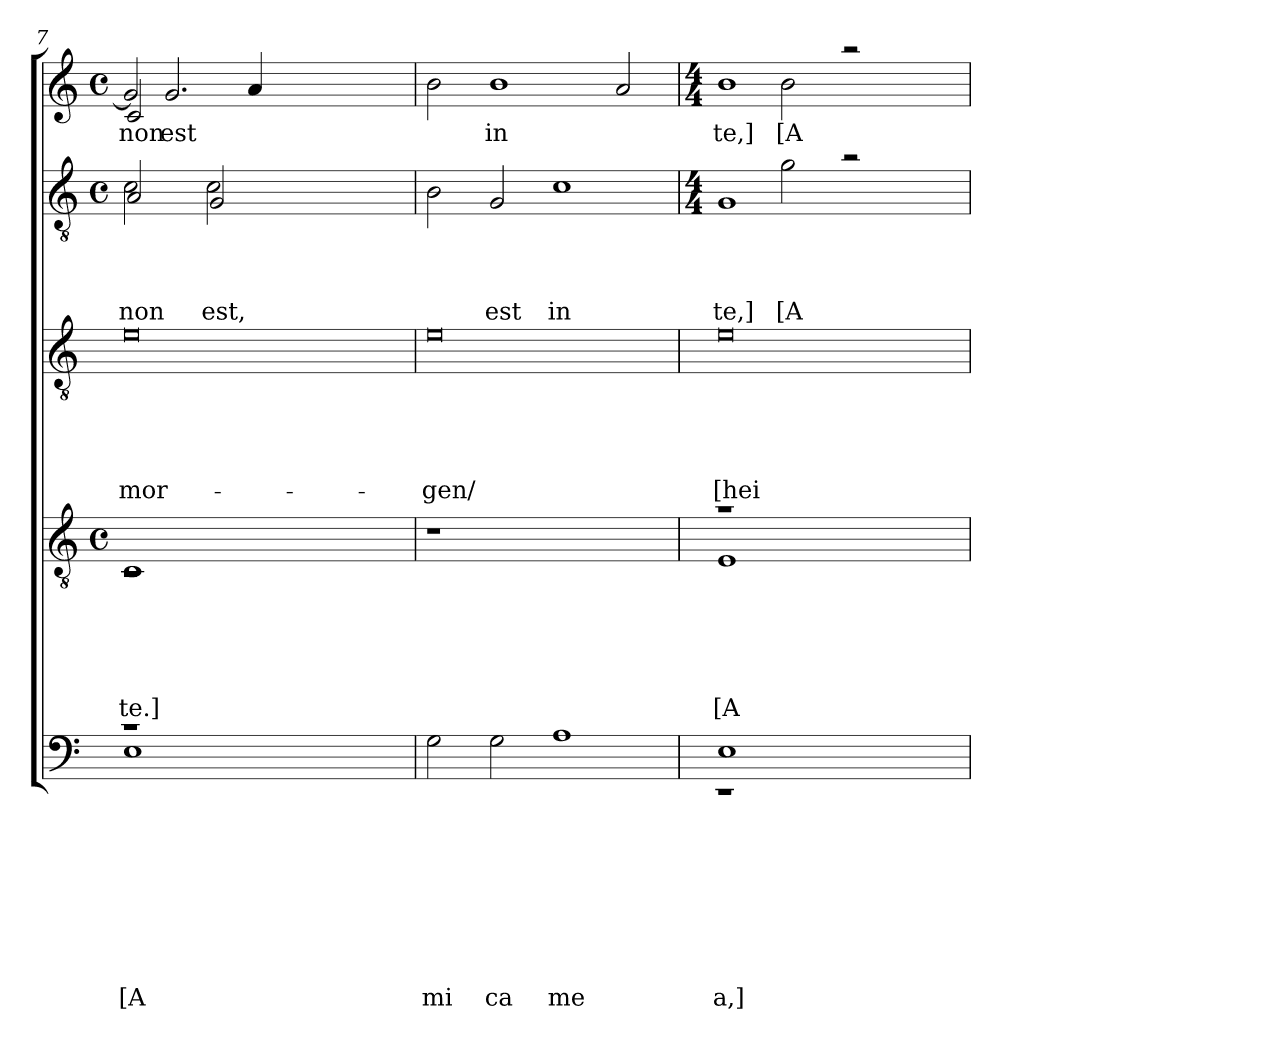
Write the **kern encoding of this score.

**kern	**text	**text	**text	**text	**text	**text	**text	**text	**text	**kern	**text	**text	**text	**text	**text	**text	**kern	**text	**text	**text	**text	**text	**kern	**text	**text	**text	**text	**kern	**text
*part5	*part5	*part5	*part5	*part5	*part5	*part5	*part5	*part5	*part5	*part4	*part4	*part4	*part4	*part4	*part4	*part4	*part3	*part3	*part3	*part3	*part3	*part3	*part2	*part2	*part2	*part2	*part2	*part1	*part1
*staff5	*staff5	*staff5	*staff5	*staff5	*staff5	*staff5	*staff5	*staff5	*staff5	*staff4	*staff4	*staff4	*staff4	*staff4	*staff4	*staff4	*staff3	*staff3	*staff3	*staff3	*staff3	*staff3	*staff2	*staff2	*staff2	*staff2	*staff2	*staff1	*staff1
!!LO:PB:g=z
*clefF4	*	*	*	*	*	*	*	*	*	*clefGv2	*	*	*	*	*	*	*clefGv2	*	*	*	*	*	*clefGv2	*	*	*	*	*clefG2	*
*k[]	*	*	*	*	*	*	*	*	*	*k[]	*	*	*	*	*	*	*k[]	*	*	*	*	*	*k[]	*	*	*	*	*k[]	*
*C:	*	*	*	*	*	*	*	*	*	*C:	*	*	*	*	*	*	*C:	*	*	*	*	*	*C:	*	*	*	*	*C:	*
*	*	*	*	*	*	*	*	*	*	*M4/4	*	*	*	*	*	*	*	*	*	*	*	*	*M4/4	*	*	*	*	*M4/4	*
*	*	*	*	*	*	*	*	*	*	*met(c)	*	*	*	*	*	*	*	*	*	*	*	*	*met(c)	*	*	*	*	*met(c)	*
=7	=7	=7	=7	=7	=7	=7	=7	=7	=7	=7	=7	=7	=7	=7	=7	=7	=7	=7	=7	=7	=7	=7	=7	=7	=7	=7	=7	=7	=7
*^	*	*	*	*	*	*	*	*	*	*	*	*	*	*	*	*	*	*	*	*	*	*	*	*	*	*	*	*	*
!	!	!	!	!	!	!	!	!	!	!LO:LY:b	!	!	!	!	!	!	!LO:LY:b	!	!	!	!	!	!LO:LY:b	!	!	!	!	!LO:LY:b	!	!
*	*	*	*	*	*	*	*	*	*	*	*^	*	*	*	*	*	*	*	*	*	*	*	*	*^	*	*	*	*	*	*
!	!	!	!	!	!	!	!	!	!	!	!	!	!	!	!	!	!	!	!	!	!	!	!	!	!	!	!	!	!	!LO:LY:b	!	!LO:LY:b
*	*	*	*	*	*	*	*	*	*	*	*	*	*	*	*	*	*	*	*	*	*	*	*	*	*	*	*	*	*	*	*^	*
*	*	*	*	*	*	*	*	*	*	*	*	*	*	*	*	*	*	*	*	*	*	*	*	*	*	*	*	*	*	*	*	*^	*
*	*	*	*	*	*	*	*	*	*	*	*	*	*	*	*	*	*	*	*	*	*	*	*	*	*	*	*	*	*	*	*	*	*^	*
1rc	1E	.	.	.	.	.	.	.	.	[A	1C	1rC	.	.	.	.	.	te.]	0e	.	.	.	.	mor-	2c\	2A/	.	.	.	non	2g/]	2c/	4ryy	2.ryy	non
!	!	!	!	!	!	!	!	!	!	!	!	!	!	!	!	!	!	!	!	!	!	!	!	!	!	!	!	!	!	!	!	!	!	!	!LO:LY:b
.	.	.	.	.	.	.	.	.	.	.	.	.	.	.	.	.	.	.	.	.	.	.	.	.	.	.	.	.	.	.	.	.	2.g/	.	est
!	!	!	!	!	!	!	!	!	!	!	!	!	!	!	!	!	!	!	!	!	!	!	!	!	!	!	!	!	!	!LO:LY:b	!	!	!	!	!
!	!	!	!	!	!	!	!	!	!	!	!	!	!	!	!	!	!	!	!	!	!	!	!	!	!	!	!	!	!	!LO:LY:b	!	!	!	!	!
.	.	.	.	.	.	.	.	.	.	.	.	.	.	.	.	.	.	.	.	.	.	.	.	.	2c\	2G/	.	.	.	est,	1ryy	1ryy	.	.	.
.	.	.	.	.	.	.	.	.	.	.	.	.	.	.	.	.	.	.	.	.	.	.	.	.	.	.	.	.	.	.	.	.	.	4a/	.
1ryy	1ryy	.	.	.	.	.	.	.	.	.	1ryy	1ryy	.	.	.	.	.	.	.	.	.	.	.	.	1ryy	1ryy	.	.	.	.	.	.	1ryy	1ryy	.
.	.	.	.	.	.	.	.	.	.	.	.	.	.	.	.	.	.	.	.	.	.	.	.	.	.	.	.	.	.	.	2ryy	2ryy	.	.	.
*v	*v	*	*	*	*	*	*	*	*	*	*	*	*	*	*	*	*	*	*	*	*	*	*	*	*v	*v	*	*	*	*	*	*v	*v	*v	*
*	*	*	*	*	*	*	*	*	*	*v	*v	*	*	*	*	*	*	*	*	*	*	*	*	*	*	*	*	*	*	*	*
=8	=8	=8	=8	=8	=8	=8	=8	=8	=8	=8	=8	=8	=8	=8	=8	=8	=8	=8	=8	=8	=8	=8	=8	=8	=8	=8	=8	=8	=8	=8
!	!	!	!	!	!	!	!	!	!LO:LY:b	!	!	!	!	!	!	!	!	!	!	!	!	!LO:LY:b	!	!	!	!	!	!	!	!
*	*	*	*	*	*	*	*	*	*	*	*	*	*	*	*	*	*	*	*	*	*	*	*	*	*	*	*	*v	*v	*
2G\	.	.	.	.	.	.	.	.	mi	1r	.	.	.	.	.	.	0e	.	.	.	.	-gen/	2B\	.	.	.	.	2b\	.
!	!	!	!	!	!	!	!	!	!LO:LY:b	!	!	!	!	!	!	!	!	!	!	!	!	!	!	!	!	!	!LO:LY:b	!	!LO:LY:b
2G\	.	.	.	.	.	.	.	.	ca	.	.	.	.	.	.	.	.	.	.	.	.	.	2G/	.	.	.	est	1b	in
!	!	!	!	!	!	!	!	!	!LO:LY:b	!	!	!	!	!	!	!	!	!	!	!	!	!	!	!	!	!	!LO:LY:b	!	!
1A	.	.	.	.	.	.	.	.	me	1ryy	.	.	.	.	.	.	.	.	.	.	.	.	1c	.	.	.	in	.	.
.	.	.	.	.	.	.	.	.	.	.	.	.	.	.	.	.	.	.	.	.	.	.	.	.	.	.	.	2a/	.
=9	=9	=9	=9	=9	=9	=9	=9	=9	=9	=9	=9	=9	=9	=9	=9	=9	=9	=9	=9	=9	=9	=9	=9	=9	=9	=9	=9	=9	=9
*	*	*	*	*	*	*	*	*	*	*	*	*	*	*	*	*	*	*	*	*	*	*	*M4/4	*	*	*	*	*M4/4	*
!	!	!	!	!	!	!	!	!	!LO:LY:b	!	!	!	!	!	!	!LO:LY:b	!	!	!	!	!	!LO:LY:b	!	!	!	!	!LO:LY:b	!	!LO:LY:b
*^	*	*	*	*	*	*	*	*	*	*^	*	*	*	*	*	*	*	*	*	*	*	*	*^	*	*	*	*	*^	*
1E	1rEE	.	.	.	.	.	.	.	.	a,]	1ra	1E	.	.	.	.	.	[A-	0e	.	.	.	.	[hei-	1G	2ryy	.	.	.	te,]	1b	2ryy	te,]
!	!	!	!	!	!	!	!	!	!	!	!	!	!	!	!	!	!	!	!	!	!	!	!	!	!	!	!	!	!	!LO:LY:b	!	!	!LO:LY:b
.	.	.	.	.	.	.	.	.	.	.	.	.	.	.	.	.	.	.	.	.	.	.	.	.	.	2g\	.	.	.	[A	.	2b\	[A
1ryy	1ryy	.	.	.	.	.	.	.	.	.	1ryy	1ryy	.	.	.	.	.	.	.	.	.	.	.	.	2ra	2ryy	.	.	.	.	2raa	2ryy	.
.	.	.	.	.	.	.	.	.	.	.	.	.	.	.	.	.	.	.	.	.	.	.	.	.	2ryy	2ryy	.	.	.	.	2ryy	2ryy	.
*v	*v	*	*	*	*	*	*	*	*	*	*	*	*	*	*	*	*	*	*	*	*	*	*	*	*v	*v	*	*	*	*	*v	*v	*
*	*	*	*	*	*	*	*	*	*	*v	*v	*	*	*	*	*	*	*	*	*	*	*	*	*	*	*	*	*	*	*
=	=	=	=	=	=	=	=	=	=	=	=	=	=	=	=	=	=	=	=	=	=	=	=	=	=	=	=	=	=
*-	*-	*-	*-	*-	*-	*-	*-	*-	*-	*-	*-	*-	*-	*-	*-	*-	*-	*-	*-	*-	*-	*-	*-	*-	*-	*-	*-	*-	*-
